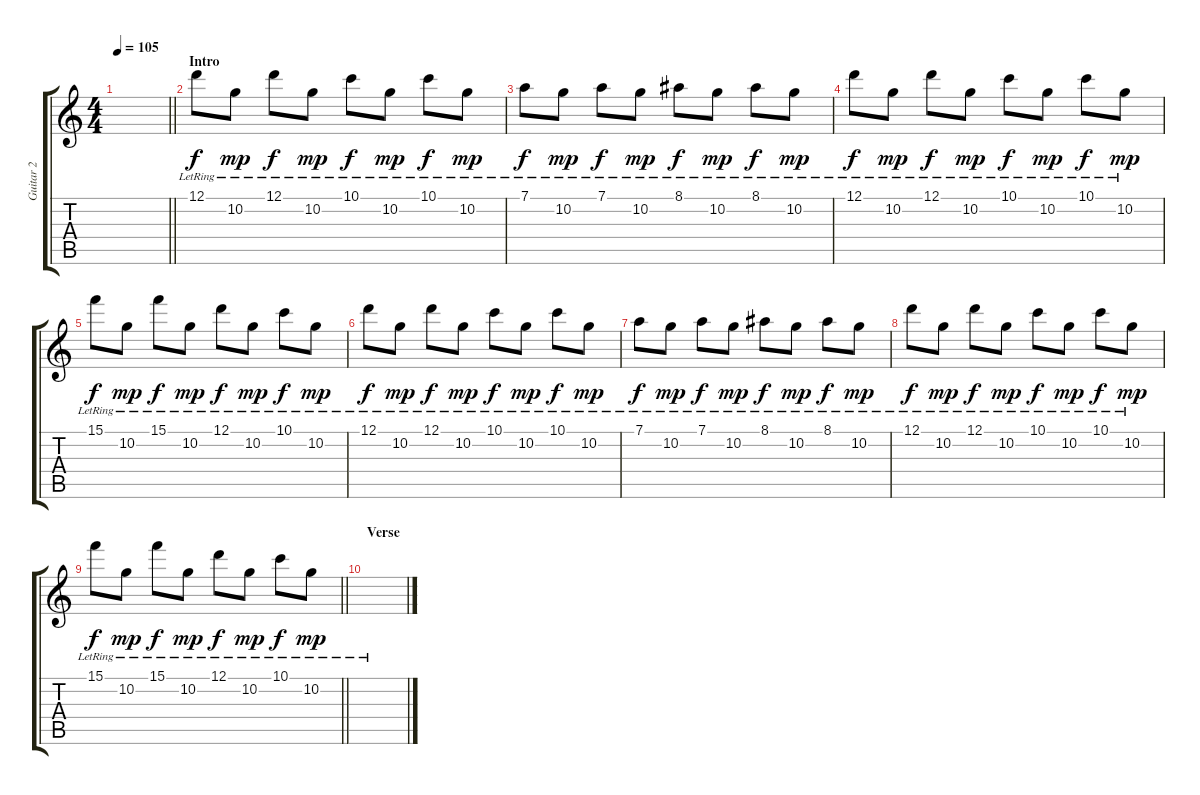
\track ("Guitar 2" "Guitar 2") {instrument acousticguitarsteel}
\staff {score tabs}
\tuning (D4 A3 F3 C3 G2 D2) {hide}
\ts (4 4)
\tempo 105
\clef g2
\barLineRight lightlight
\ks c
|
\section ("" "Intro")
12.1{lr}.8 10.2{lr}.8{dy mp} 12.1{lr}.8{dy f} 10.2{lr}.8{dy mp} 10.1{lr}.8{dy f} 10.2{lr}.8{dy mp} 10.1{lr}.8{dy f} 10.2{lr}.8{dy mp} |
7.1{lr}.8{dy f} 10.2{lr}.8{dy mp} 7.1{lr}.8{dy f} 10.2{lr}.8{dy mp} 8.1{lr}.8{dy f} 10.2{lr}.8{dy mp} 8.1{lr}.8{dy f} 10.2{lr}.8{dy mp} |
12.1{lr}.8{dy f} 10.2{lr}.8{dy mp} 12.1{lr}.8{dy f} 10.2{lr}.8{dy mp} 10.1{lr}.8{dy f} 10.2{lr}.8{dy mp} 10.1{lr}.8{dy f} 10.2{lr}.8{dy mp} |
15.1{lr}.8{dy f} 10.2{lr}.8{dy mp} 15.1{lr}.8{dy f} 10.2{lr}.8{dy mp} 12.1{lr}.8{dy f} 10.2{lr}.8{dy mp} 10.1{lr}.8{dy f} 10.2{lr}.8{dy mp} |
12.1{lr}.8{dy f} 10.2{lr}.8{dy mp} 12.1{lr}.8{dy f} 10.2{lr}.8{dy mp} 10.1{lr}.8{dy f} 10.2{lr}.8{dy mp} 10.1{lr}.8{dy f} 10.2{lr}.8{dy mp} |
7.1{lr}.8{dy f} 10.2{lr}.8{dy mp} 7.1{lr}.8{dy f} 10.2{lr}.8{dy mp} 8.1{lr}.8{dy f} 10.2{lr}.8{dy mp} 8.1{lr}.8{dy f} 10.2{lr}.8{dy mp} |
12.1{lr}.8{dy f} 10.2{lr}.8{dy mp} 12.1{lr}.8{dy f} 10.2{lr}.8{dy mp} 10.1{lr}.8{dy f} 10.2{lr}.8{dy mp} 10.1{lr}.8{dy f} 10.2{lr}.8{dy mp} |
\barLineRight lightlight
15.1{lr}.8{dy f} 10.2{lr}.8{dy mp} 15.1{lr}.8{dy f} 10.2{lr}.8{dy mp} 12.1{lr}.8{dy f} 10.2{lr}.8{dy mp} 10.1{lr}.8{dy f} 10.2{lr}.8{dy mp} |
\section ("" "Verse ")
